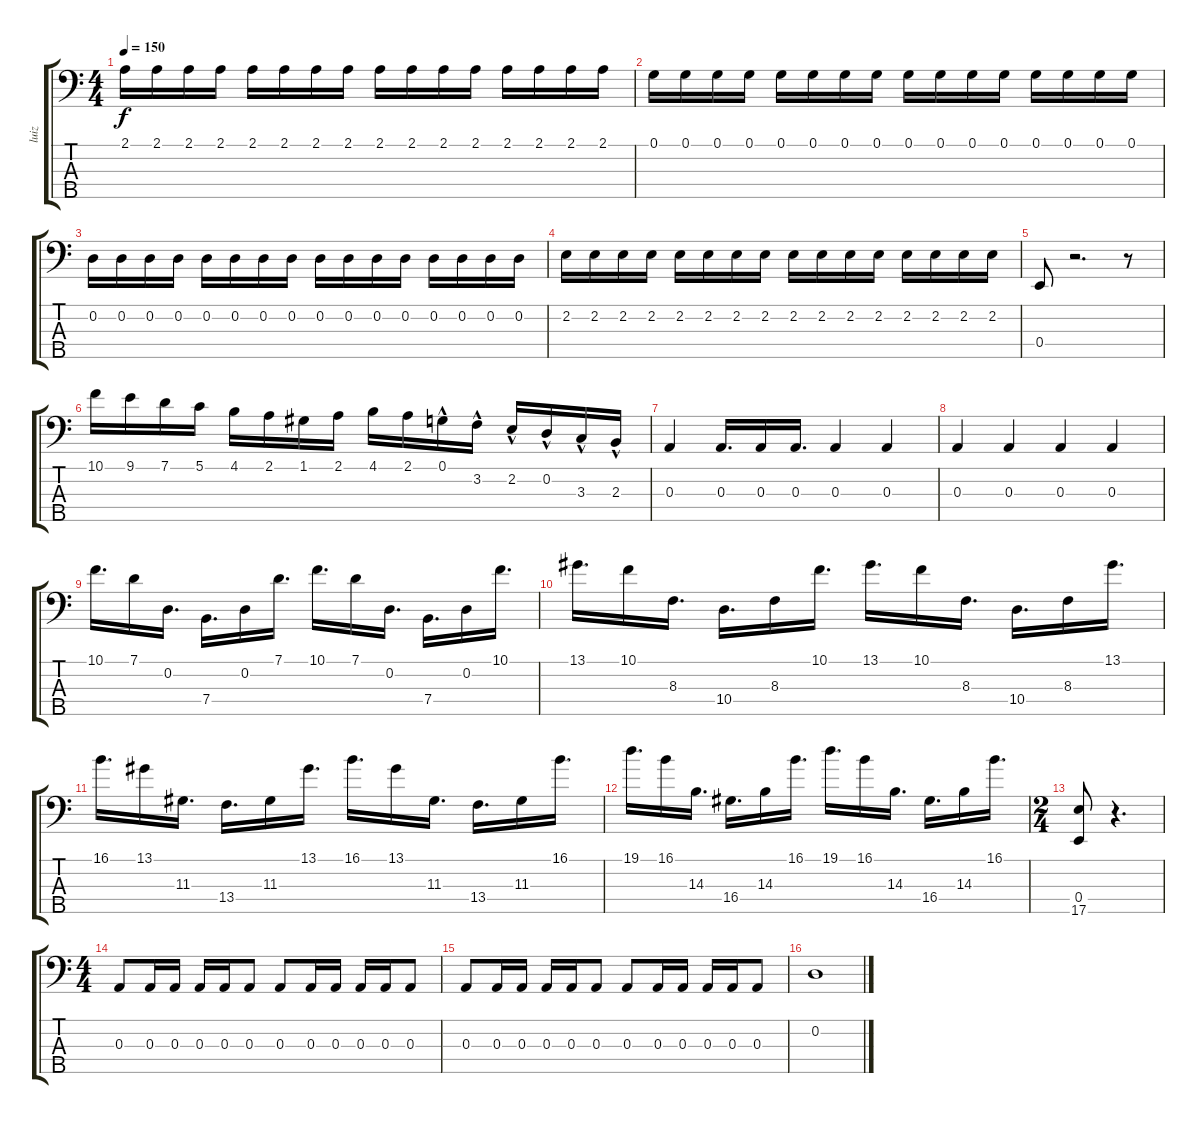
\track ("luiz" "luiz") {instrument fretlessbass}
\staff {score tabs}
\tuning (G2 D2 A1 E1 B0) {hide}
\ts (4 4)
\tempo 150
\clef f4
\ks c
2.1.16{dy f} 2.1.16 2.1.16 2.1.16 2.1.16 2.1.16 2.1.16 2.1.16 2.1.16 2.1.16 2.1.16 2.1.16 2.1.16 2.1.16 2.1.16 2.1.16 |
0.1.16 0.1.16 0.1.16 0.1.16 0.1.16 0.1.16 0.1.16 0.1.16 0.1.16 0.1.16 0.1.16 0.1.16 0.1.16 0.1.16 0.1.16 0.1.16 |
0.2.16 0.2.16 0.2.16 0.2.16 0.2.16 0.2.16 0.2.16 0.2.16 0.2.16 0.2.16 0.2.16 0.2.16 0.2.16 0.2.16 0.2.16 0.2.16 |
2.2.16 2.2.16 2.2.16 2.2.16 2.2.16 2.2.16 2.2.16 2.2.16 2.2.16 2.2.16 2.2.16 2.2.16 2.2.16 2.2.16 2.2.16 2.2.16 |
0.4.8 r.2{d} r.8 |
10.1.16 9.1.16 7.1.16 5.1.16 4.1.16 2.1.16 1.1.16 2.1.16 4.1.16 2.1.16 0.1{hac}.16 3.2{hac}.16 2.2{hac}.16 0.2{hac}.16 3.3{hac}.16 2.3{hac}.16 |
0.3.4 0.3.16{d} 0.3.16 0.3.16{d} 0.3.4 0.3.4 |
0.3.4 0.3.4 0.3.4 0.3.4 |
10.1.16{d} 7.1.16 0.2.16{d} 7.4.16{d} 0.2.16 7.1.16{d} 10.1.16{d} 7.1.16 0.2.16{d} 7.4.16{d} 0.2.16 10.1.16{d} |
13.1.16{d} 10.1.16 8.3.16{d} 10.4.16{d} 8.3.16 10.1.16{d} 13.1.16{d} 10.1.16 8.3.16{d} 10.4.16{d} 8.3.16 13.1.16{d} |
16.1.16{d} 13.1.16 11.3.16{d} 13.4.16{d} 11.3.16 13.1.16{d} 16.1.16{d} 13.1.16 11.3.16{d} 13.4.16{d} 11.3.16 16.1.16{d} |
19.1.16{d} 16.1.16 14.3.16{d} 16.4.16{d} 14.3.16 16.1.16{d} 19.1.16{d} 16.1.16 14.3.16{d} 16.4.16{d} 14.3.16 16.1.16{d} |
\ts (2 4)
(0.4 17.5).8 r.4{d} |
\ts (4 4)
0.3.8 0.3.16 0.3.16 0.3.16 0.3.16 0.3.8 0.3.8 0.3.16 0.3.16 0.3.16 0.3.16 0.3.8 |
0.3.8 0.3.16 0.3.16 0.3.16 0.3.16 0.3.8 0.3.8 0.3.16 0.3.16 0.3.16 0.3.16 0.3.8 |
0.2.1
